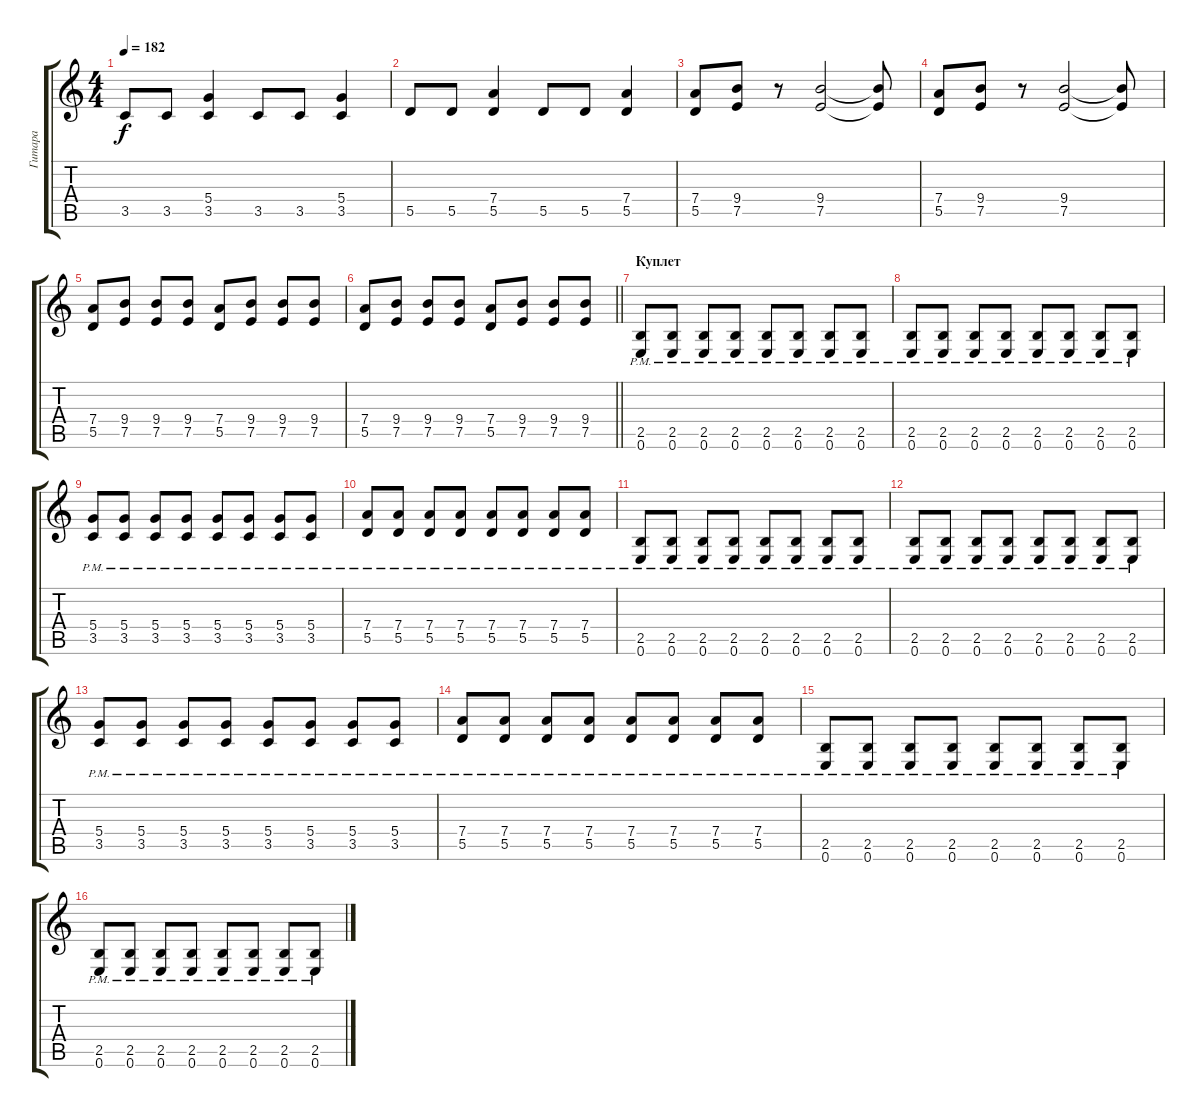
\track ("Гитара" "Гитара") {instrument distortionguitar}
\staff {score tabs}
\tuning (E4 B3 G3 D3 A2 E2) {hide}
\ts (4 4)
\tempo 182
\clef g2
\ks c
3.5.8{dy f} 3.5.8 (5.4 3.5).4 3.5.8 3.5.8 (5.4 3.5).4 |
5.5.8 5.5.8 (7.4 5.5).4 5.5.8 5.5.8 (7.4 5.5).4 |
(7.4 5.5).8 (9.4 7.5).8 r.8 (9.4 7.5).2 (9.4{t} 7.5{t}).8 |
(7.4 5.5).8 (9.4 7.5).8 r.8 (9.4 7.5).2 (9.4{t} 7.5{t}).8 |
(7.4 5.5).8 (9.4 7.5).8 (9.4 7.5).8 (9.4 7.5).8 (7.4 5.5).8 (9.4 7.5).8 (9.4 7.5).8 (9.4 7.5).8 |
\barLineRight lightlight
(7.4 5.5).8 (9.4 7.5).8 (9.4 7.5).8 (9.4 7.5).8 (7.4 5.5).8 (9.4 7.5).8 (9.4 7.5).8 (9.4 7.5).8 |
\section ("" "Куплет")
(2.5{pm} 0.6{pm}).8 (2.5{pm} 0.6{pm}).8 (2.5{pm} 0.6{pm}).8 (2.5{pm} 0.6{pm}).8 (2.5{pm} 0.6{pm}).8 (2.5{pm} 0.6{pm}).8 (2.5{pm} 0.6{pm}).8 (2.5{pm} 0.6{pm}).8 |
(2.5{pm} 0.6{pm}).8 (2.5{pm} 0.6{pm}).8 (2.5{pm} 0.6{pm}).8 (2.5{pm} 0.6{pm}).8 (2.5{pm} 0.6{pm}).8 (2.5{pm} 0.6{pm}).8 (2.5{pm} 0.6{pm}).8 (2.5{pm} 0.6{pm}).8 |
(5.4{pm} 3.5{pm}).8 (5.4{pm} 3.5{pm}).8 (5.4{pm} 3.5{pm}).8 (5.4{pm} 3.5{pm}).8 (5.4{pm} 3.5{pm}).8 (5.4{pm} 3.5{pm}).8 (5.4{pm} 3.5{pm}).8 (5.4{pm} 3.5{pm}).8 |
(7.4{pm} 5.5{pm}).8 (7.4{pm} 5.5{pm}).8 (7.4{pm} 5.5{pm}).8 (7.4{pm} 5.5{pm}).8 (7.4{pm} 5.5{pm}).8 (7.4{pm} 5.5{pm}).8 (7.4{pm} 5.5{pm}).8 (7.4{pm} 5.5{pm}).8 |
(2.5{pm} 0.6{pm}).8 (2.5{pm} 0.6{pm}).8 (2.5{pm} 0.6{pm}).8 (2.5{pm} 0.6{pm}).8 (2.5{pm} 0.6{pm}).8 (2.5{pm} 0.6{pm}).8 (2.5{pm} 0.6{pm}).8 (2.5{pm} 0.6{pm}).8 |
(2.5{pm} 0.6{pm}).8 (2.5{pm} 0.6{pm}).8 (2.5{pm} 0.6{pm}).8 (2.5{pm} 0.6{pm}).8 (2.5{pm} 0.6{pm}).8 (2.5{pm} 0.6{pm}).8 (2.5{pm} 0.6{pm}).8 (2.5{pm} 0.6{pm}).8 |
(5.4{pm} 3.5{pm}).8 (5.4{pm} 3.5{pm}).8 (5.4{pm} 3.5{pm}).8 (5.4{pm} 3.5{pm}).8 (5.4{pm} 3.5{pm}).8 (5.4{pm} 3.5{pm}).8 (5.4{pm} 3.5{pm}).8 (5.4{pm} 3.5{pm}).8 |
(7.4{pm} 5.5{pm}).8 (7.4{pm} 5.5{pm}).8 (7.4{pm} 5.5{pm}).8 (7.4{pm} 5.5{pm}).8 (7.4{pm} 5.5{pm}).8 (7.4{pm} 5.5{pm}).8 (7.4{pm} 5.5{pm}).8 (7.4{pm} 5.5{pm}).8 |
(2.5{pm} 0.6{pm}).8 (2.5{pm} 0.6{pm}).8 (2.5{pm} 0.6{pm}).8 (2.5{pm} 0.6{pm}).8 (2.5{pm} 0.6{pm}).8 (2.5{pm} 0.6{pm}).8 (2.5{pm} 0.6{pm}).8 (2.5{pm} 0.6{pm}).8 |
(2.5{pm} 0.6{pm}).8 (2.5{pm} 0.6{pm}).8 (2.5{pm} 0.6{pm}).8 (2.5{pm} 0.6{pm}).8 (2.5{pm} 0.6{pm}).8 (2.5{pm} 0.6{pm}).8 (2.5{pm} 0.6{pm}).8 (2.5{pm} 0.6{pm}).8
